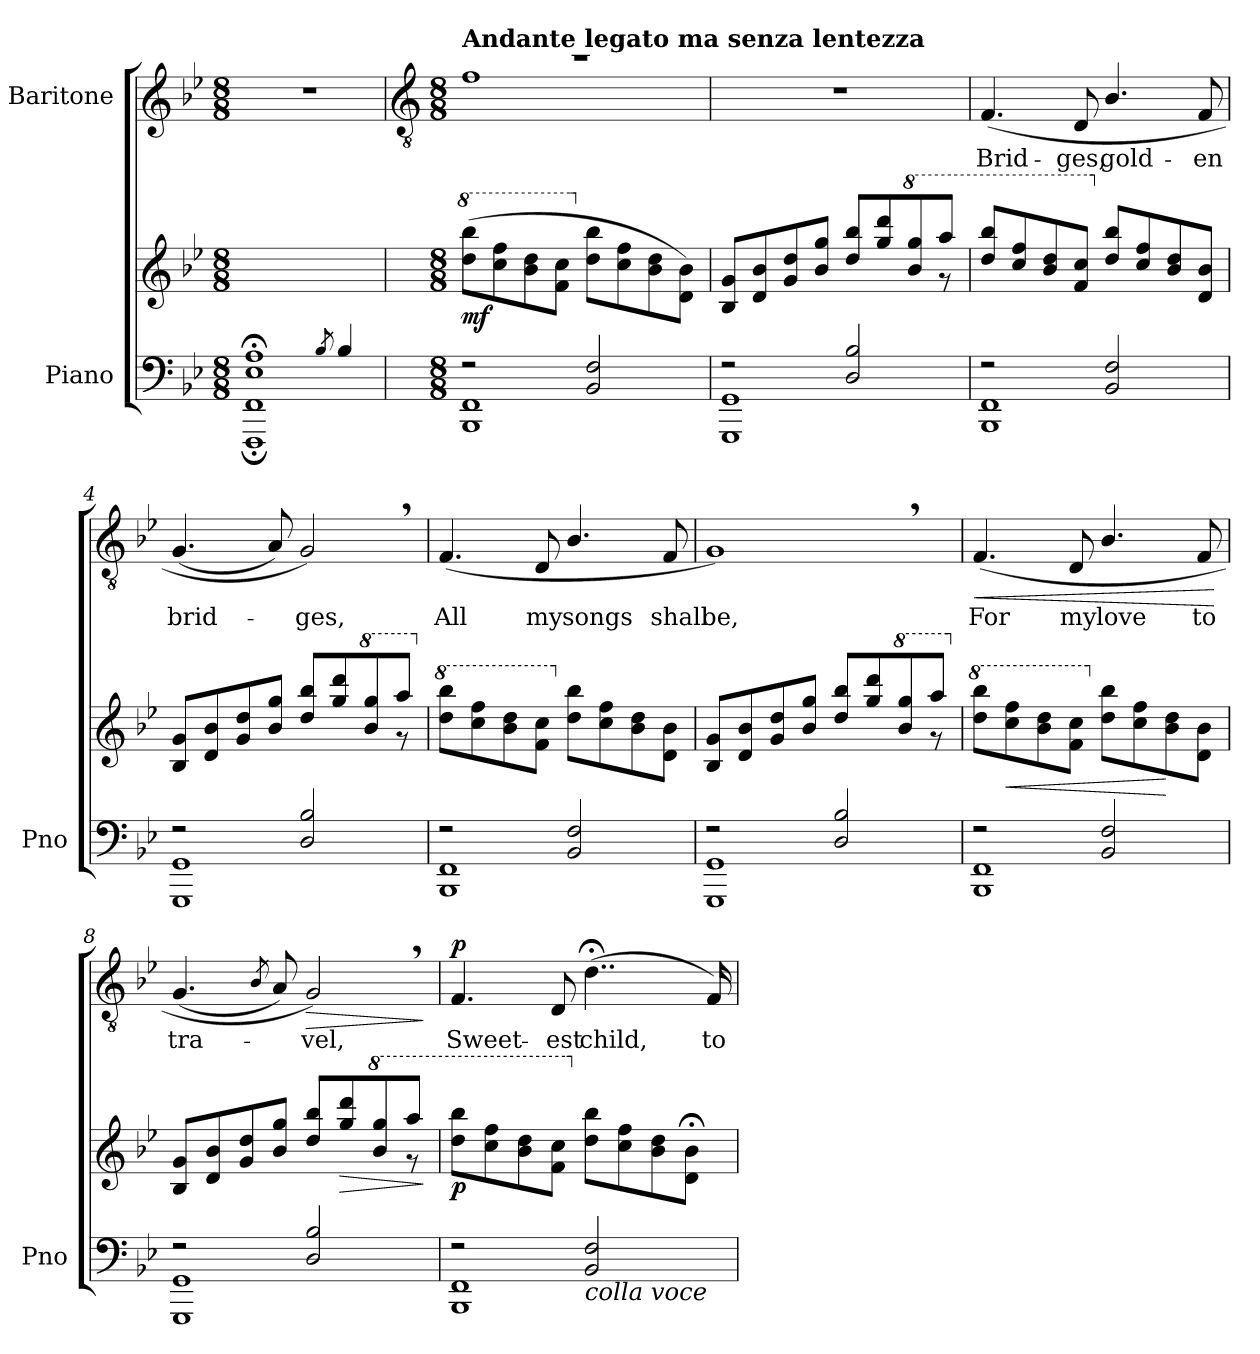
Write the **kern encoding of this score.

**kern	**kern	**dynam	**kern	**text	**dynam
*part2	*part2	*part2	*part1	*part1	*part1
*staff3	*staff2	*staff2/3	*staff1	*staff1	*staff1
*I"Piano	*	*	*I"Baritone	*	*
*I'Pno	*	*	*	*	*
*clefF4	*clefG2	*	*clefG2	*	*
*k[b-e-]	*k[b-e-]	*	*k[b-e-]	*	*
*M8/8	*M8/8	*	*M8/8	*	*
=1	=1	=1	=1	=1	=1
*^	*	*	*	*	*
*	*^	*	*	*	*	*
1E-;< 1A;<	1FFF; 1FF;	2.ryy	1ryy	.	1r	.	.
.	.	8qB-/	.	.	.	.	.
.	.	4B-	.	.	.	.	.
*v	*v	*v	*	*	*	*	*
!!LO:LB:g=z
=1	=1	=1	=1	=1	=1
*	*	*	*clefGv2	*	*
*M8/8	*M8/8	*	*M8/8	*	*
*^	*	*	*	*	*
*	*	*8va	*	*	*	*
*	*^	*	*	*^	*	*
!	!	!	!	!	!LO:TX:a:B:t=Andante legato ma senza lentezza	!	!	!
!	!	!	!	!LO:DY:b	!	!	!	!
*	*v	*v	*	*	*	*	*	*
2r	(>1BBB- 1FF	(8ddd\ 8bbb-\L	mf	1r	1f	.	.
.	.	8ccc\ 8fff\	.	.	.	.	.
.	.	8bb-\ 8ddd\	.	.	.	.	.
.	.	8ff\ 8ccc\J	.	.	.	.	.
*	*	*X8va	*	*	*	*	*
2BB-/ 2F/	.	8dd\ 8bb-\L	.	.	.	.	.
.	.	8cc\ 8ff\	.	.	.	.	.
.	.	8b-\ 8dd\	.	.	.	.	.
.	.	8d\ 8b-\J)	.	.	.	.	.
*	*	*	*	*v	*v	*	*
=2	=2	=2	=2	=2	=2	=2
*	*	*^	*	*	*	*
2r	(>1GGG 1GG	8B-/ 8g/L	2ryy	.	1r	.	.
.	.	8d/ 8b-/	.	.	.	.	.
.	.	8g/ 8dd/	.	.	.	.	.
.	.	8b-/ 8gg/J	.	.	.	.	.
2D/ 2B-/	.	8dd/ 8bb-/L	4ryy	.	.	.	.
.	.	8gg/ 8ddd/	.	.	.	.	.
*	*	*8va	*	*	*	*	*
.	.	8bb-/ 8ggg/	8ryy	.	.	.	.
.	.	8aaa/J)	8r	.	.	.	.
!!LO:LB:g=z
=3	=3	=3	=3	=3	=3	=3	=3
!	!	!	!	!	!	!LO:LY:b	!LO:DY:a
!	!	!	!	!	!	!	!LO:DY:n=1:a
*	*	*v	*v	*	*	*	*
2r	(1BBB- 1FF	8ddd/ 8bbb-/L	.	(4.F/	Brid-	mf other-dynamics
.	.	8ccc/ 8fff/	.	.	.	.
.	.	8bb-/ 8ddd/	.	.	.	.
!	!	!	!	!	!LO:LY:b	!
.	.	8ff/ 8ccc/J	.	8D/	-ges,	.
*	*	*X8va	*	*	*	*
!	!	!	!	!	!LO:LY:b	!
2BB-/ 2F/	.	8dd/ 8bb-/L	.	4.B-/	gold-	.
.	.	8cc/ 8ff/	.	.	.	.
.	.	8b-/ 8dd/	.	.	.	.
!	!	!	!	!	!LO:LY:b	!
.	.	8d/ 8b-/J)	.	8F/	-en	.
=4	=4	=4	=4	=4	=4	=4
*	*	*^	*	*	*	*
!	!	!	!	!	!	!LO:LY:b	!
2r	(1GGG 1GG	8B-/ 8g/L	2ryy	.	(4.G/	brid-	.
.	.	8d/ 8b-/	.	.	.	.	.
.	.	8g/ 8dd/	.	.	.	.	.
.	.	8b-/ 8gg/J	.	.	8A/)	.	.
!	!	!	!	!	!	!LO:LY:b	!
2D/ 2B-/	.	8dd/ 8bb-/L	4.ryy	.	2G,/)	-ges,	.
.	.	8gg/ 8ddd/	.	.	.	.	.
*	*	*8va	*	*	*	*	*
.	.	8bb-/ 8ggg/	.	.	.	.	.
.	.	8aaa/J)	8r	.	.	.	.
*	*	*v	*v	*	*	*	*
!!LO:PB:g=z
=5	=5	=5	=5	=5	=5	=5
*	*	*X8va	*	*	*	*
*	*	*8va	*	*	*	*
*	*	*^	*	*	*	*
!	!	!	!	!	!LO:TX:a:color=#FFFFFF:t=.	!	!
!	!	!	!	!	!	!LO:LY:b	!
*	*	*v	*v	*	*	*	*
2r	(>1BBB- 1FF	8ddd\ 8bbb-\L	.	(>4.F/	All	.
.	.	8ccc\ 8fff\	.	.	.	.
.	.	8bb-\ 8ddd\	.	.	.	.
!	!	!	!	!	!LO:LY:b	!
.	.	8ff\ 8ccc\J	.	8D/	my	.
*	*	*X8va	*	*	*	*
!	!	!	!	!	!LO:LY:b	!
2BB-/ 2F/	.	8dd\ 8bb-\L	.	4.B-/	songs	.
.	.	8cc\ 8ff\	.	.	.	.
.	.	8b-\ 8dd\	.	.	.	.
!	!	!	!	!	!LO:LY:b	!
.	.	8d\ 8b-\J)	.	8F/	shall	.
=6	=6	=6	=6	=6	=6	=6
*	*	*^	*	*	*	*
!	!	!	!	!	!	!LO:LY:b	!
2r	(1GGG 1GG	8B-/ 8g/L	2ryy	.	1G,)	be,	.
.	.	8d/ 8b-/	.	.	.	.	.
.	.	8g/ 8dd/	.	.	.	.	.
.	.	8b-/ 8gg/J	.	.	.	.	.
2D/ 2B-/	.	8dd/ 8bb-/L	4.ryy	.	.	.	.
.	.	8gg/ 8ddd/	.	.	.	.	.
*	*	*8va	*	*	*	*	*
.	.	8bb-/ 8ggg/	.	.	.	.	.
.	.	8aaa/J)	8r	.	.	.	.
*	*	*v	*v	*	*	*	*
!!LO:LB:g=z
=7	=7	=7	=7	=7	=7	=7
*	*	*X8va	*	*	*	*
*	*	*8va	*	*	*	*
*	*	*^	*	*	*	*
!	!	!	!	!	!LO:TX:a:color=#FFFFFF:t=.	!	!
!	!	!	!	!	!	!LO:LY:b	!LO:HP:b
*	*	*v	*v	*	*	*	*
2r	(1BBB- 1FF	8ddd\ 8bbb-\L	.	(4.F/	For	<
!	!	!	!LO:HP:b	!	!	!
.	.	8ccc\ 8fff\	<	.	.	.
.	.	8bb-\ 8ddd\	.	.	.	.
!	!	!	!	!	!LO:LY:b	!
.	.	8ff\ 8ccc\J	.	8D/	my	.
*	*	*X8va	*	*	*	*
!	!	!	!	!	!LO:LY:b	!
2BB-/ 2F/	.	8dd\ 8bb-\L	.	4.B-/	love	.
.	.	8cc\ 8ff\	.	.	.	.
.	.	8b-\ 8dd\	[	.	.	.
!	!	!	!	!	!LO:LY:b	!
.	.	8d\ 8b-\J)	.	8F/	to	.
*v	*v	*	*	*	*	*
.	.	.	.	.	[
=8	=8	=8	=8	=8	=8
*^	*^	*	*	*	*
!	!	!	!	!	!	!LO:LY:b	!
2r	(1GGG 1GG	8B-/ 8g/L	2ryy	.	(4.G/	tra-	.
.	.	8d/ 8b-/	.	.	.	.	.
.	.	8g/ 8dd/	.	.	.	.	.
.	.	.	.	.	8qB-/	.	.
.	.	8b-/ 8gg/J	.	.	8A/)	.	.
!	!	!	!	!	!	!LO:LY:b	!LO:HP:b
2D/ 2B-/	.	8dd/ 8bb-/L	4.ryy	.	2G,/)	-vel,	>
!	!	!	!	!LO:HP:b	!	!	!
.	.	8gg/ 8ddd/	.	>	.	.	.
*	*	*8va	*	*	*	*	*
.	.	8bb-/ 8ggg/	.	.	.	.	.
.	.	8aaa/J)	8r	.	.	.	.
*v	*v	*	*	*	*	*	*
*	*v	*v	*	*	*	*
.	.	]	.	.	]
=9	=9	=9	=9	=9	=9
*^	*	*	*	*	*
!	!	!	!LO:DY:b	!	!LO:LY:b	!LO:DY:a
2r	1BBB- 1FF	8ddd\ 8bbb-\L	p	4.F/	Sweet-	p
.	.	8ccc\ 8fff\	.	.	.	.
.	.	8bb-\ 8ddd\	.	.	.	.
!	!	!	!	!	!LO:LY:b	!
.	.	8ff\ 8ccc\J	.	8D/	-est	.
*	*	*X8va	*	*	*	*
!LO:TX:b:i:t=colla voce	!	!	!	!	!	!
!	!	!	!	!	!LO:LY:b	!
2BB-/ 2F/	.	8dd\ 8bb-\L	.	(4..d;<\	child,	.
.	.	8cc\ 8ff\	.	.	.	.
.	.	8b-\ 8dd\	.	.	.	.
.	.	8d\;< 8b-\;<J)	.	.	.	.
!	!	!	!	!	!LO:LY:b	!
.	.	.	.	16F/)	to	.
*v	*v	*	*	*	*	*
=	=	=	=	=	=
*-	*-	*-	*-	*-	*-
